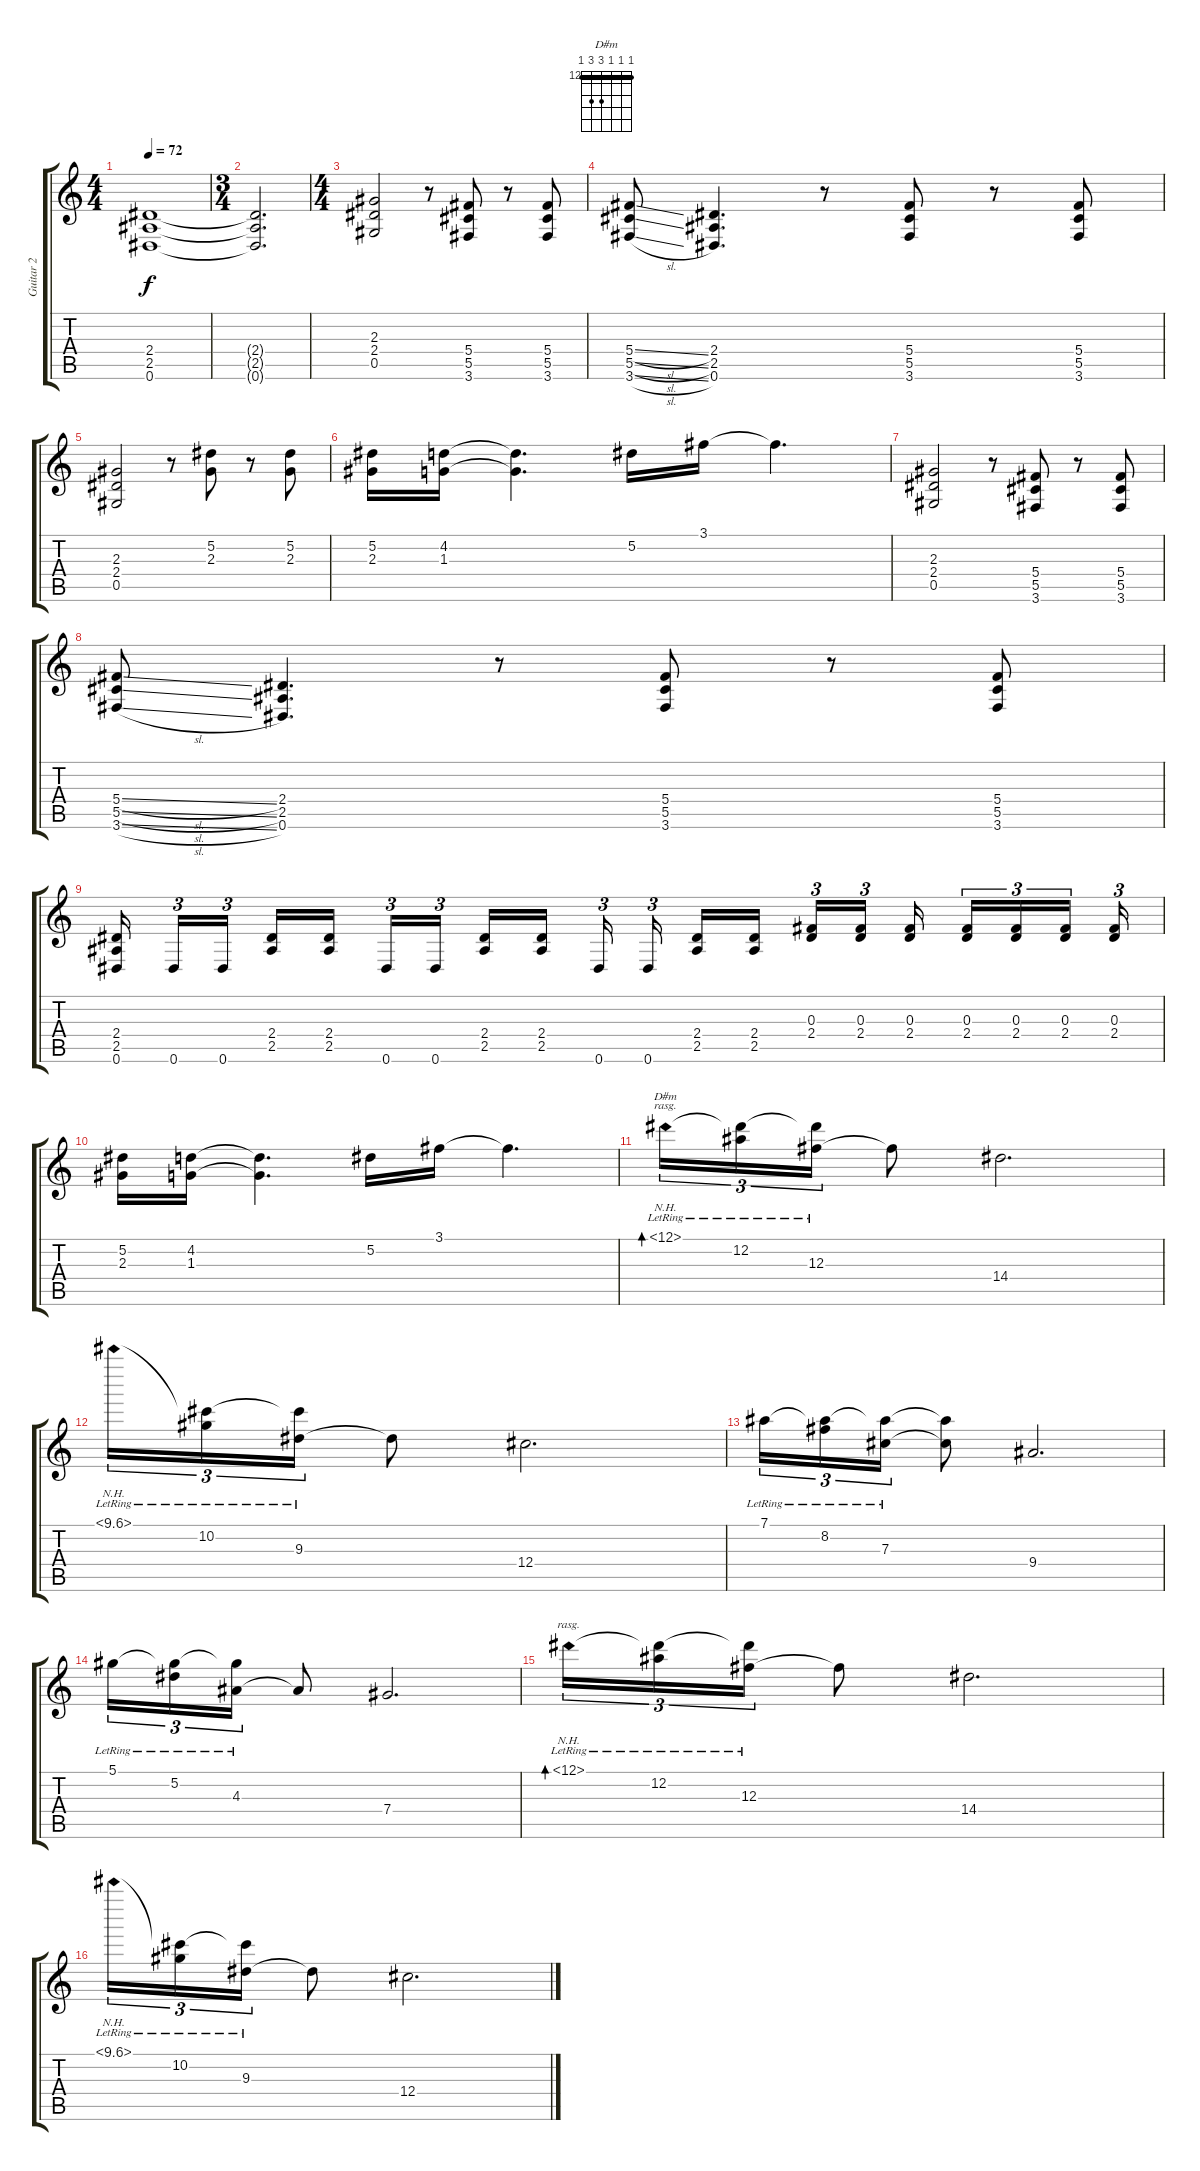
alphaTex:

\track ("Guitar 2" "Guitar 2") {instrument overdrivenguitar}
\staff {score tabs}
\tuning (Eb4 Bb3 Gb3 Db3 Ab2 Eb2) {hide}
\chord ("D#m" 12 12 12 14 14 12) {firstfret 12 barre 12}
\ts (4 4)
\tempo 72
\clef g2
\ks c
(2.4 2.5 0.6).1{dy f} |
\ts (3 4)
(2.4{t} 2.5{t} 0.6{t}).2{d} |
\ts (4 4)
(2.3 2.4 0.5).2 r.8 (5.4 5.5 3.6).8 r.8 (5.4 5.5 3.6).8 |
(5.4{sl} 5.5{sl} 3.6{sl}).8 (2.4 2.5 0.6).4{d} r.8 (5.4 5.5 3.6).8 r.8 (5.4 5.5 3.6).8 |
(2.3 2.4 0.5).2 r.8 (5.2 2.3).8 r.8 (5.2 2.3).8 |
(5.2 2.3).16 (4.2 1.3).16 (4.2{t} 1.3{t}).4{d} 5.2.16 3.1.16 3.1{t}.4{d} |
(2.3 2.4 0.5).2 r.8 (5.4 5.5 3.6).8 r.8 (5.4 5.5 3.6).8 |
(5.4{sl} 5.5{sl} 3.6{sl}).8 (2.4 2.5 0.6).4{d} r.8 (5.4 5.5 3.6).8 r.8 (5.4 5.5 3.6).8 |
(2.4 2.5 0.6).16{beam splitsecondary} 0.6.16{tu (3 2)} 0.6.16{tu (3 2) beam splitsecondary} (2.4 2.5).16 (2.4 2.5).16 0.6.16{tu (3 2)} 0.6.16{tu (3 2) beam splitsecondary} (2.4 2.5).16 (2.4 2.5).16{beam splitsecondary} 0.6.16{tu (3 2)} 0.6.16{tu (3 2) beam splitsecondary} (2.4 2.5).16 (2.4 2.5).16{beam splitsecondary} (0.3 2.4).16{tu (3 2)} (0.3 2.4).16{tu (3 2)} (0.3 2.4).16{beam splitsecondary} (0.3 2.4).16{tu (3 2)} (0.3 2.4).16{tu (3 2)} (0.3 2.4).16{tu (3 2) beam splitsecondary} (0.3 2.4).16{tu (3 2)} |
(5.2 2.3).16 (4.2 1.3).16 (4.2{t} 1.3{t}).4{d} 5.2.16 3.1.16 3.1{t}.4{d} |
12.1{nh lr}.16{tu (3 2) bd 120 ch "D#m" rasg ii volume 11} (12.1{t} 12.2{lr}).16{tu (3 2)} (12.1{t} 12.3{lr}).16{tu (3 2)} 12.3{t}.8 14.4.2{d} |
10.1{nh lr}.16{tu (3 2)} (10.1{t} 10.2{lr}).16{tu (3 2)} (10.1{t} 9.3{lr}).16{tu (3 2)} 9.3{t}.8 12.4.2{d} |
7.1{lr}.16{tu (3 2)} (7.1{t} 8.2{lr}).16{tu (3 2)} (7.1{t} 7.3{lr}).16{tu (3 2)} (7.1{t} 7.3{t}).8 9.4.2{d} |
5.1{lr}.16{tu (3 2)} (5.1{t} 5.2{lr}).16{tu (3 2)} (5.1{t} 4.3{lr}).16{tu (3 2)} 4.3{t}.8 7.4.2{d} |
12.1{nh lr}.16{tu (3 2) bd 120 rasg ii} (12.1{t} 12.2{lr}).16{tu (3 2)} (12.1{t} 12.3{lr}).16{tu (3 2)} 12.3{t}.8 14.4.2{d} |
10.1{nh lr}.16{tu (3 2)} (10.1{t} 10.2{lr}).16{tu (3 2)} (10.1{t} 9.3{lr}).16{tu (3 2)} 9.3{t}.8 12.4.2{d}
